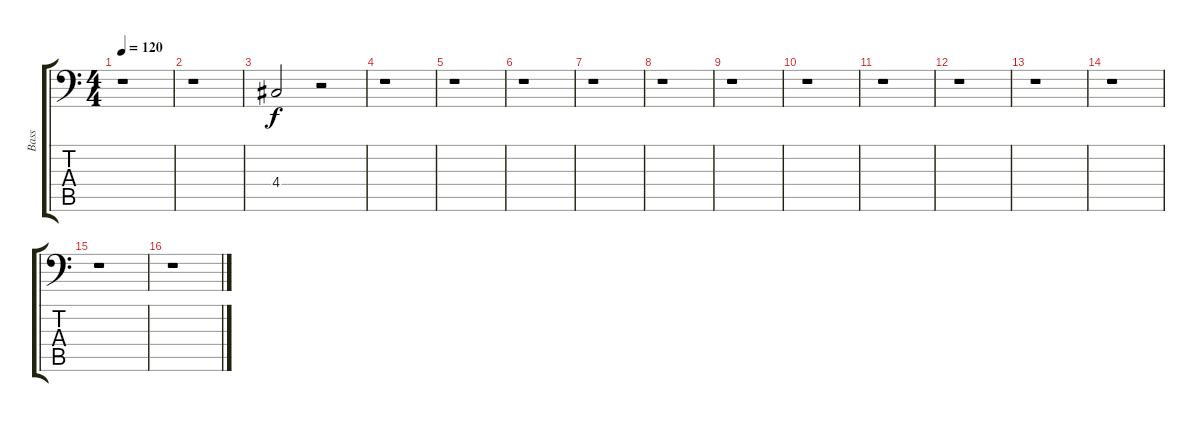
\track ("Bass" "Bass") {instrument electricbassfinger}
\staff {score tabs}
\tuning (C3 G2 D2 A1 E1 B0) {hide}
\ts (4 4)
\tempo 120
\clef f4
\ks c
r.1{dy f} |
r.1 |
4.4.2 r.2 |
r.1 |
r.1 |
r.1 |
r.1 |
r.1 |
r.1 |
r.1 |
r.1 |
r.1 |
r.1 |
r.1 |
r.1 |
r.1
